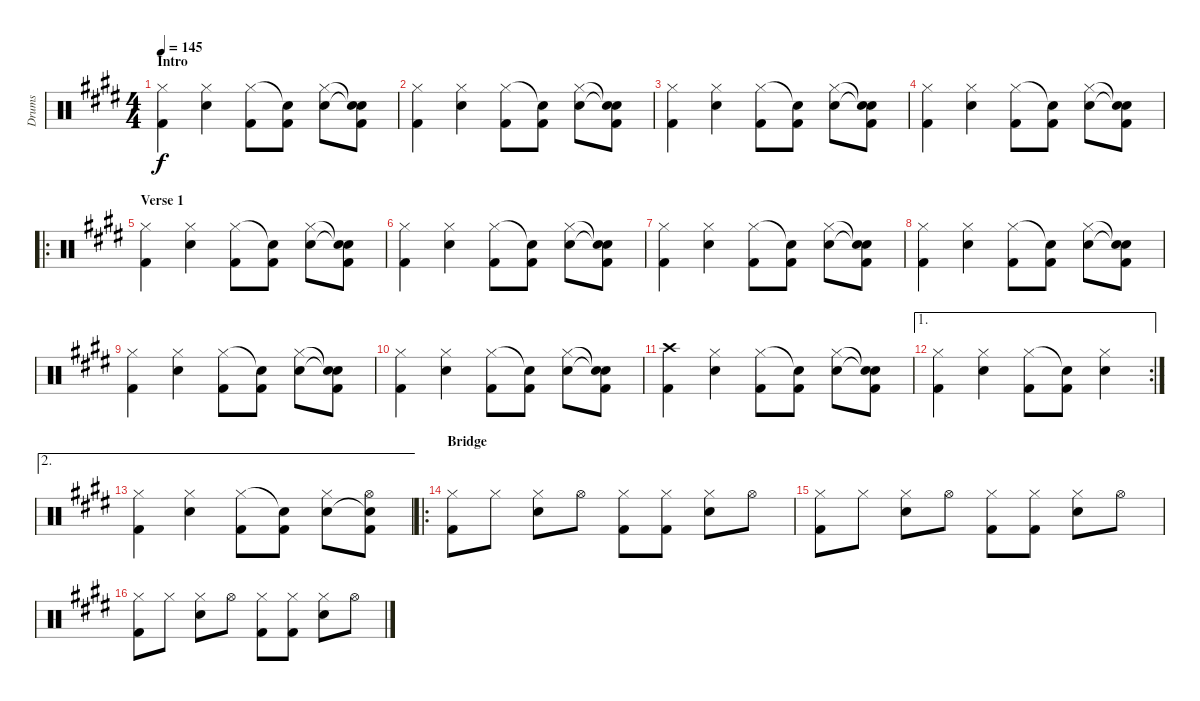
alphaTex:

\track ("Drums" "Drums") {instrument percussion}
\staff {score}
\articulation defaults
\ts (4 4)
\section ("" "Intro")
\tempo 145
\clef neutral
\ks e
("Hi-Hat (closed)" "Kick (hit) 2").4{dy f} ("Hi-Hat (closed)" "Snare (hit) 2").4 ("Hi-Hat (closed)" "Kick (hit) 2").8 ("Snare (hit)"{t} "Kick (hit) 2").8 ("Hi-Hat (closed)" "Snare (hit) 2").8 ("Snare (hit)"{t} "Snare (hit)"{t} "Kick (hit) 2").8 |
("Hi-Hat (closed)" "Kick (hit) 2").4 ("Hi-Hat (closed)" "Snare (hit) 2").4 ("Hi-Hat (closed)" "Kick (hit) 2").8 ("Snare (hit)"{t} "Kick (hit) 2").8 ("Hi-Hat (closed)" "Snare (hit) 2").8 ("Snare (hit)"{t} "Snare (hit)"{t} "Kick (hit) 2").8 |
("Hi-Hat (closed)" "Kick (hit) 2").4 ("Hi-Hat (closed)" "Snare (hit) 2").4 ("Hi-Hat (closed)" "Kick (hit) 2").8 ("Snare (hit)"{t} "Kick (hit) 2").8 ("Hi-Hat (closed)" "Snare (hit) 2").8 ("Snare (hit)"{t} "Snare (hit)"{t} "Kick (hit) 2").8 |
("Hi-Hat (closed)" "Kick (hit) 2").4 ("Hi-Hat (closed)" "Snare (hit) 2").4 ("Hi-Hat (closed)" "Kick (hit) 2").8 ("Snare (hit)"{t} "Kick (hit) 2").8 ("Hi-Hat (closed)" "Snare (hit) 2").8 ("Snare (hit)"{t} "Snare (hit)"{t} "Kick (hit) 2").8 |
\ro
\section ("" "Verse 1")
("Hi-Hat (closed)" "Kick (hit) 2").4 ("Hi-Hat (closed)" "Snare (hit) 2").4 ("Hi-Hat (closed)" "Kick (hit) 2").8 ("Snare (hit)"{t} "Kick (hit) 2").8 ("Hi-Hat (closed)" "Snare (hit) 2").8 ("Snare (hit)"{t} "Snare (hit)"{t} "Kick (hit) 2").8 |
("Hi-Hat (closed)" "Kick (hit) 2").4 ("Hi-Hat (closed)" "Snare (hit) 2").4 ("Hi-Hat (closed)" "Kick (hit) 2").8 ("Snare (hit)"{t} "Kick (hit) 2").8 ("Hi-Hat (closed)" "Snare (hit) 2").8 ("Snare (hit)"{t} "Snare (hit)"{t} "Kick (hit) 2").8 |
("Hi-Hat (closed)" "Kick (hit) 2").4 ("Hi-Hat (closed)" "Snare (hit) 2").4 ("Hi-Hat (closed)" "Kick (hit) 2").8 ("Snare (hit)"{t} "Kick (hit) 2").8 ("Hi-Hat (closed)" "Snare (hit) 2").8 ("Snare (hit)"{t} "Snare (hit)"{t} "Kick (hit) 2").8 |
("Hi-Hat (closed)" "Kick (hit) 2").4 ("Hi-Hat (closed)" "Snare (hit) 2").4 ("Hi-Hat (closed)" "Kick (hit) 2").8 ("Snare (hit)"{t} "Kick (hit) 2").8 ("Hi-Hat (closed)" "Snare (hit) 2").8 ("Snare (hit)"{t} "Snare (hit)"{t} "Kick (hit) 2").8 |
("Hi-Hat (closed)" "Kick (hit) 2").4 ("Hi-Hat (closed)" "Snare (hit) 2").4 ("Hi-Hat (closed)" "Kick (hit) 2").8 ("Snare (hit)"{t} "Kick (hit) 2").8 ("Hi-Hat (closed)" "Snare (hit) 2").8 ("Snare (hit)"{t} "Snare (hit)"{t} "Kick (hit) 2").8 |
("Hi-Hat (closed)" "Kick (hit) 2").4 ("Hi-Hat (closed)" "Snare (hit) 2").4 ("Hi-Hat (closed)" "Kick (hit) 2").8 ("Snare (hit)"{t} "Kick (hit) 2").8 ("Hi-Hat (closed)" "Snare (hit) 2").8 ("Snare (hit)"{t} "Snare (hit)"{t} "Kick (hit) 2").8 |
("Crash high (hit)" "Kick (hit) 2").4 ("Hi-Hat (closed)" "Snare (hit) 2").4 ("Hi-Hat (closed)" "Kick (hit) 2").8 ("Snare (hit)"{t} "Kick (hit) 2").8 ("Hi-Hat (closed)" "Snare (hit) 2").8 ("Snare (hit)"{t} "Snare (hit)"{t} "Kick (hit) 2").8 |
\ae 1
\rc 2
("Hi-Hat (closed)" "Kick (hit) 2").4 ("Hi-Hat (closed)" "Snare (hit) 2").4 ("Hi-Hat (closed)" "Kick (hit) 2").8 ("Snare (hit)"{t} "Kick (hit) 2").8 ("Hi-Hat (closed)" "Snare (hit) 2").4 |
\ae 2
("Hi-Hat (closed)" "Kick (hit) 2").4 ("Hi-Hat (closed)" "Snare (hit) 2").4 ("Hi-Hat (closed)" "Kick (hit) 2").8 ("Snare (hit)"{t} "Kick (hit) 2").8 ("Hi-Hat (closed)" "Snare (hit) 2").8 ("Hi-Hat (open)" "Snare (hit)"{t} "Kick (hit) 2").8 |
\ro
\section ("" "Bridge")
("Hi-Hat (closed)" "Kick (hit) 2").8 "Hi-Hat (closed)".8 ("Hi-Hat (closed)" "Snare (hit) 2").8 "Hi-Hat (open)".8 ("Hi-Hat (closed)" "Kick (hit) 2").8 ("Hi-Hat (closed)" "Kick (hit) 2").8 ("Hi-Hat (closed)" "Snare (hit) 2").8 "Hi-Hat (open)".8 |
("Hi-Hat (closed)" "Kick (hit) 2").8 "Hi-Hat (closed)".8 ("Hi-Hat (closed)" "Snare (hit) 2").8 "Hi-Hat (open)".8 ("Hi-Hat (closed)" "Kick (hit) 2").8 ("Hi-Hat (closed)" "Kick (hit) 2").8 ("Hi-Hat (closed)" "Snare (hit) 2").8 "Hi-Hat (open)".8 |
("Hi-Hat (closed)" "Kick (hit) 2").8 "Hi-Hat (closed)".8 ("Hi-Hat (closed)" "Snare (hit) 2").8 "Hi-Hat (open)".8 ("Hi-Hat (closed)" "Kick (hit) 2").8 ("Hi-Hat (closed)" "Kick (hit) 2").8 ("Hi-Hat (closed)" "Snare (hit) 2").8 "Hi-Hat (open)".8
